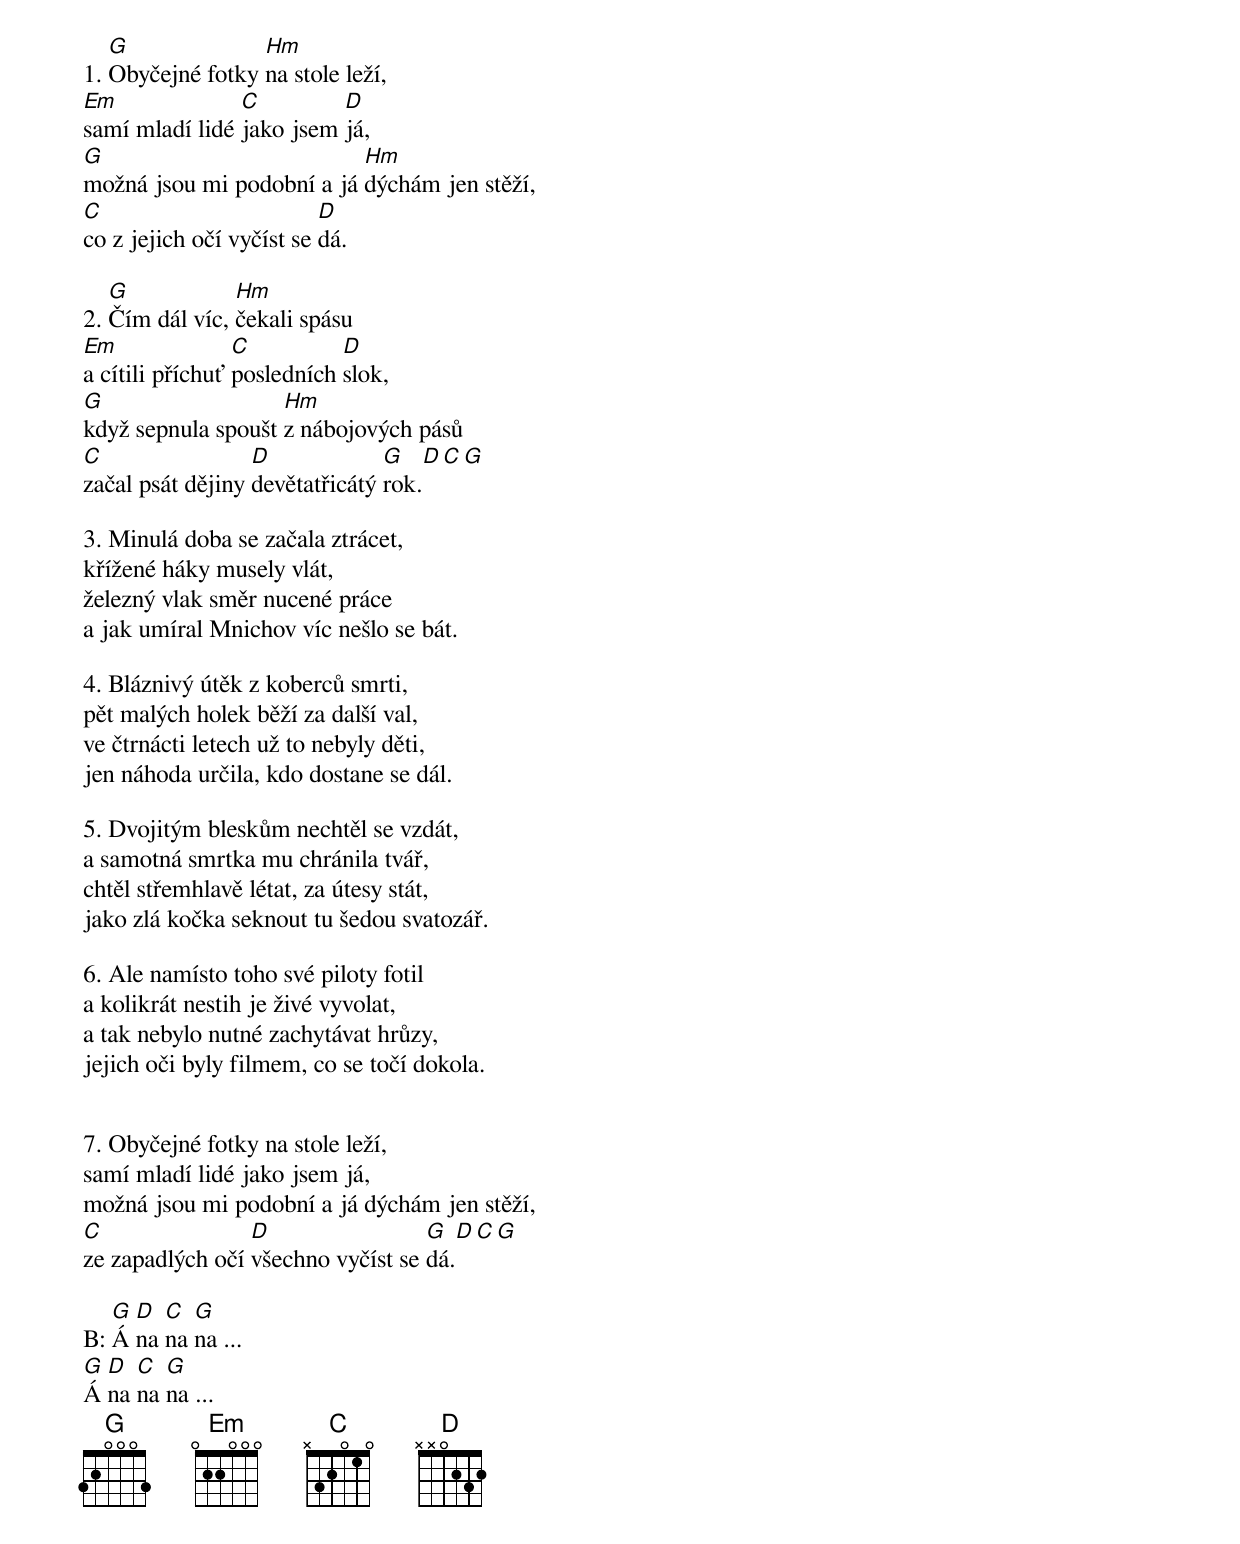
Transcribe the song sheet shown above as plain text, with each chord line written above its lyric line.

   G              Hm
1. Obyčejné fotky na stole leží,
Em              C         D
samí mladí lidé jako jsem já,
G                          Hm
možná jsou mi podobní a já dýchám jen stěží,
C                         D
co z jejich očí vyčíst se dá.

   G            Hm
2. Čím dál víc, čekali spásu
Em               C          D
a cítili příchuť posledních slok,
G                   Hm
když sepnula spoušt z nábojových pásů
C                 D             G    D  C  G
začal psát dějiny devětatřicátý rok.

3. Minulá doba se začala ztrácet,
křížené háky musely vlát,
železný vlak směr nucené práce
a jak umíral Mnichov víc nešlo se bát.

4. Bláznivý útěk z koberců smrti,
pět malých holek běží za další val,
ve čtrnácti letech už to nebyly děti,
jen náhoda určila, kdo dostane se dál.

5. Dvojitým bleskům nechtěl se vzdát,
a samotná smrtka mu chránila tvář,
chtěl střemhlavě létat, za útesy stát,
jako zlá kočka seknout tu šedou svatozář.

6. Ale namísto toho své piloty fotil
a kolikrát nestih je živé vyvolat,
a tak nebylo nutné zachytávat hrůzy,
jejich oči byly filmem, co se točí dokola.


7. Obyčejné fotky na stole leží,
samí mladí lidé jako jsem já,
možná jsou mi podobní a já dýchám jen stěží,
C                D                 G    D  C  G
ze zapadlých očí všechno vyčíst se dá.

   G D  C  G
B: Á na na na ...
G D  C  G
Á na na na ...
